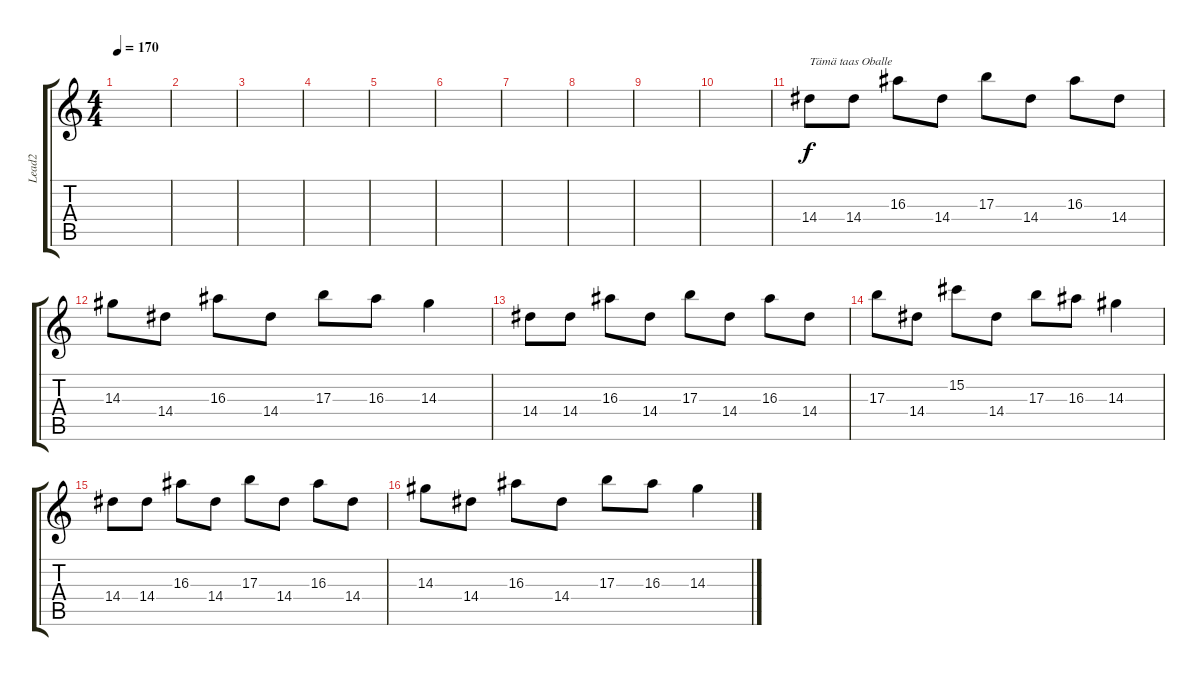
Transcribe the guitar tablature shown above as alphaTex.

\track ("Lead2 " "Lead2 ") {instrument overdrivenguitar}
\staff {score tabs}
\tuning (Eb4 Bb3 Gb3 Db3 Ab2 Eb2) {hide}
\ts (4 4)
\tempo 170
\clef g2
\ks c
|
|
|
|
|
|
|
|
|
|
14.4.8{txt "Tämä taas Oballe"} 14.4.8 16.3.8 14.4.8 17.3.8 14.4.8 16.3.8 14.4.8 |
14.3.8 14.4.8 16.3.8 14.4.8 17.3.8 16.3.8 14.3.4 |
14.4.8 14.4.8 16.3.8 14.4.8 17.3.8 14.4.8 16.3.8 14.4.8 |
17.3.8 14.4.8 15.2.8 14.4.8 17.3.8 16.3.8 14.3.4 |
14.4.8 14.4.8 16.3.8 14.4.8 17.3.8 14.4.8 16.3.8 14.4.8 |
14.3.8 14.4.8 16.3.8 14.4.8 17.3.8 16.3.8 14.3.4
